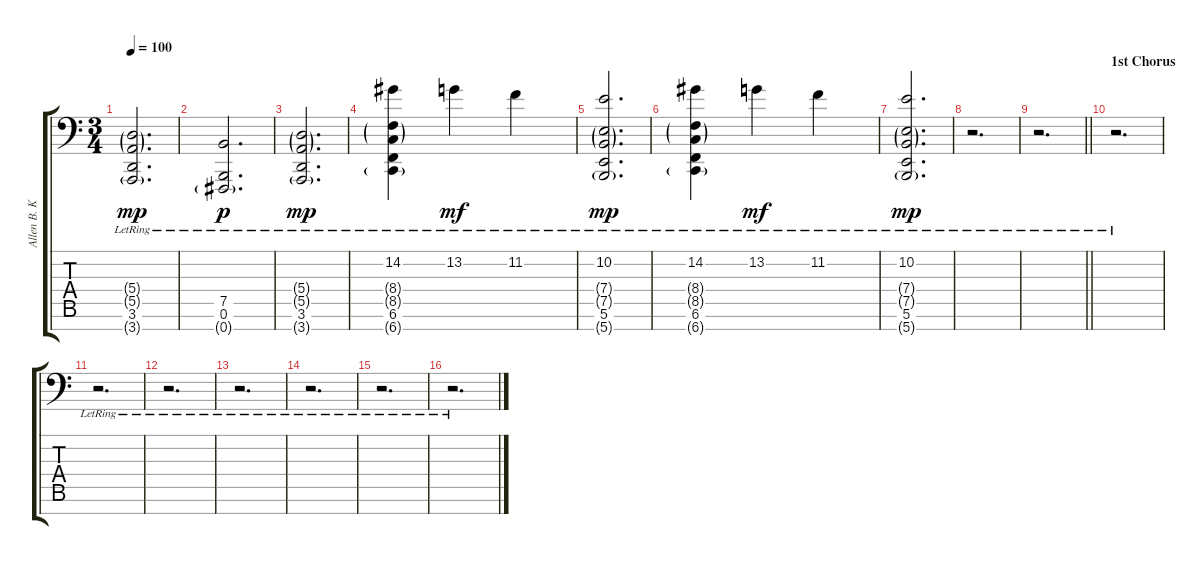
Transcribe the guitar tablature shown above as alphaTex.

\track ("Allen B. Konstanz (Piano)" "Allen B. K") {instrument brightacousticpiano}
\staff {score tabs}
\tuning (B3 Gb3 D3 A2 E2 B1 Gb1) {hide}
\ts (3 4)
\tempo 100
\clef f4
\ks c
(5.4{g lr} 5.5{g lr} 3.6{lr} 3.7{g lr}).2{d dy mp} |
(7.5{lr} 0.6{lr} 0.7{g lr}).2{d dy p} |
(5.4{g lr} 5.5{g lr} 3.6{lr} 3.7{g lr}).2{d dy mp} |
(14.2{lr} 8.4{g lr} 8.5{g lr} 6.6{lr} 6.7{g lr}).4 13.2{lr}.4{dy mf} 11.2{lr}.4 |
(10.2{lr} 7.4{g lr} 7.5{g lr} 5.6{lr} 5.7{g lr}).2{d dy mp} |
(14.2{lr} 8.4{g lr} 8.5{g lr} 6.6{lr} 6.7{g lr}).4 13.2{lr}.4{dy mf} 11.2{lr}.4 |
(10.2{lr} 7.4{g lr} 7.5{g lr} 5.6{lr} 5.7{g lr}).2{d dy mp} |
r.2{d} |
\barLineRight lightlight
r.2{d} |
\section ("" "1st Chorus")
r.2{d} |
r.2{d} |
r.2{d} |
r.2{d} |
r.2{d} |
r.2{d} |
r.2{d}
